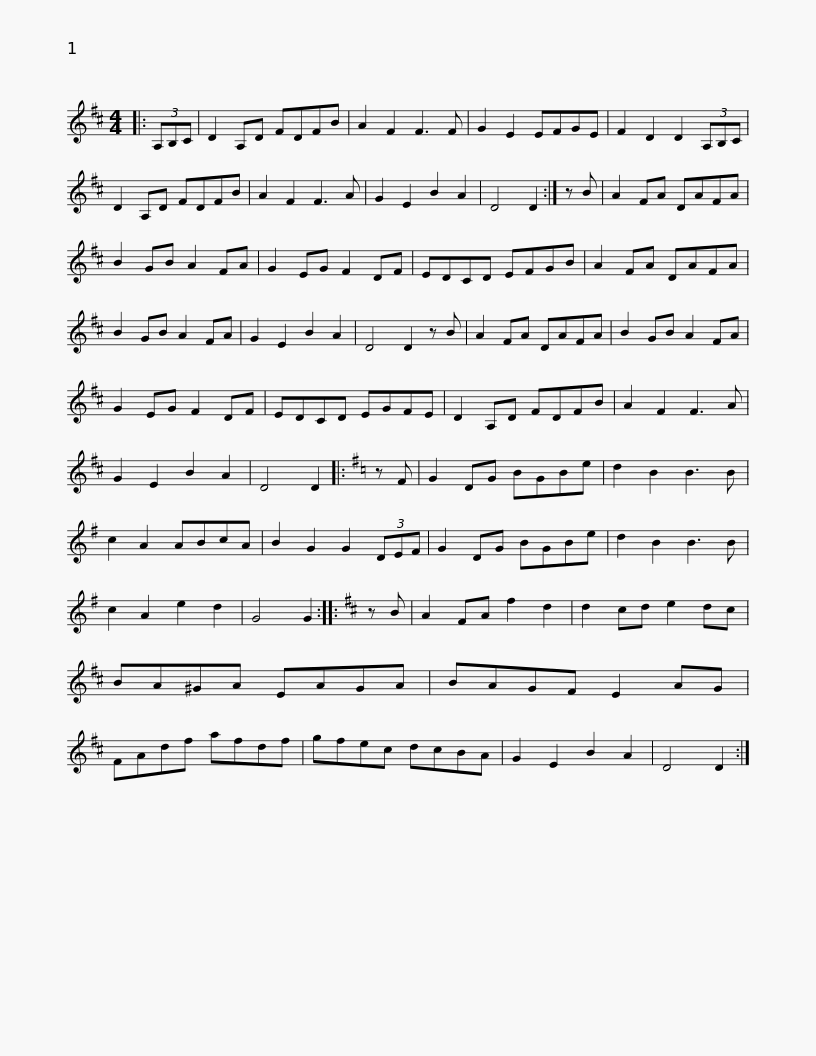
X:1
L:1/8
M:4/4
I:linebreak $
K:D
V:1 treble
V:1
|: (3A,B,C | D2 A,D FDFB | A2 F2 F3 F | G2 E2 EFGE | F2 D2 D2 (3A,B,C | %5
 D2 A,D FDFB | A2 F2 F3 A |$ G2 E2 B2 A2 | D4 D2 :| z B | %10
 A2 FA DAFA | B2 GB A2 FA | G2 EG F2 DF | EDCD EFGB | A2 FA DAFA |$ %15
 B2 GB A2 FA | G2 E2 B2 A2 | D4 D2 z B | A2 FA DAFA | B2 GB A2 FA | %20
 G2 EG F2 DF | EDCD EGFE |$ D2 A,D FDFB | A2 F2 F3 A | G2 E2 B2 A2 | %25
 D4 D2 |:[K:G] z F | G2 DG BGBe | d2 B2 B3 B | c2 A2 ABcA |$ %30
 B2 G2 G2 (3DEF | G2 DG BGBe | d2 B2 B3 B | c2 A2 e2 d2 | G4 G2 :: %35
[K:D] z B | A2 FA f2 d2 | d2 cd e2 dc |$ BA^GA EAGA | BAGF E2 AG | %40
 FAdf afdf | gfec dcBA | G2 E2 B2 A2 | D4 D2 :| %44
